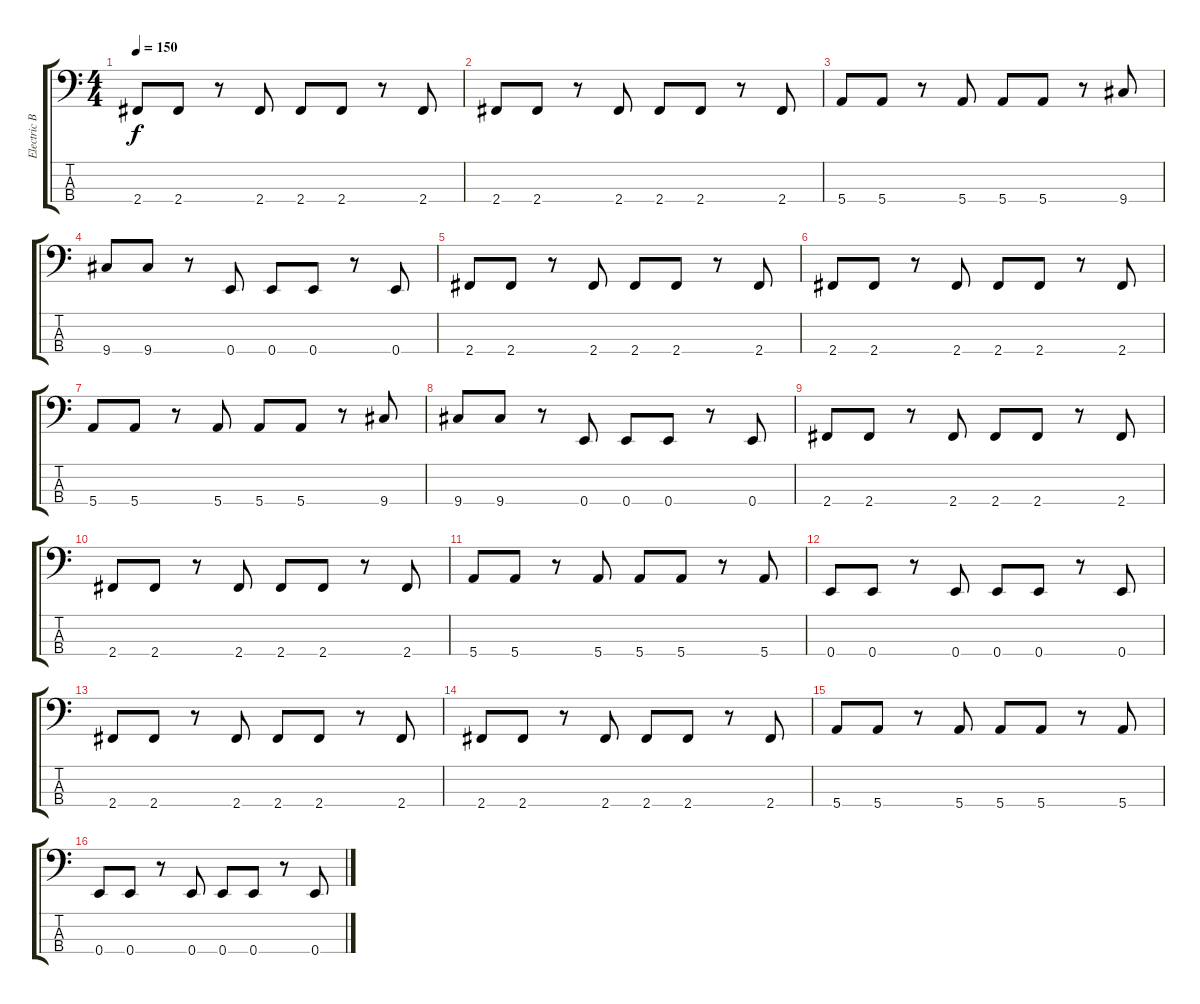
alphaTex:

\track ("Electric Bass" "Electric B") {instrument electricbassfinger}
\staff {score tabs}
\tuning (G2 D2 A1 E1) {hide}
\ts (4 4)
\tempo 150
\clef f4
\ks c
2.4.8{dy f} 2.4.8 r.8 2.4.8 2.4.8 2.4.8 r.8 2.4.8 |
2.4.8 2.4.8 r.8 2.4.8 2.4.8 2.4.8 r.8 2.4.8 |
5.4.8 5.4.8 r.8 5.4.8 5.4.8 5.4.8 r.8 9.4.8 |
9.4.8 9.4.8 r.8 0.4.8 0.4.8 0.4.8 r.8 0.4.8 |
2.4.8 2.4.8 r.8 2.4.8 2.4.8 2.4.8 r.8 2.4.8 |
2.4.8 2.4.8 r.8 2.4.8 2.4.8 2.4.8 r.8 2.4.8 |
5.4.8 5.4.8 r.8 5.4.8 5.4.8 5.4.8 r.8 9.4.8 |
9.4.8 9.4.8 r.8 0.4.8 0.4.8 0.4.8 r.8 0.4.8 |
2.4.8 2.4.8 r.8 2.4.8 2.4.8 2.4.8 r.8 2.4.8 |
2.4.8 2.4.8 r.8 2.4.8 2.4.8 2.4.8 r.8 2.4.8 |
5.4.8 5.4.8 r.8 5.4.8 5.4.8 5.4.8 r.8 5.4.8 |
0.4.8 0.4.8 r.8 0.4.8 0.4.8 0.4.8 r.8 0.4.8 |
2.4.8 2.4.8 r.8 2.4.8 2.4.8 2.4.8 r.8 2.4.8 |
2.4.8 2.4.8 r.8 2.4.8 2.4.8 2.4.8 r.8 2.4.8 |
5.4.8 5.4.8 r.8 5.4.8 5.4.8 5.4.8 r.8 5.4.8 |
0.4.8 0.4.8 r.8 0.4.8 0.4.8 0.4.8 r.8 0.4.8
